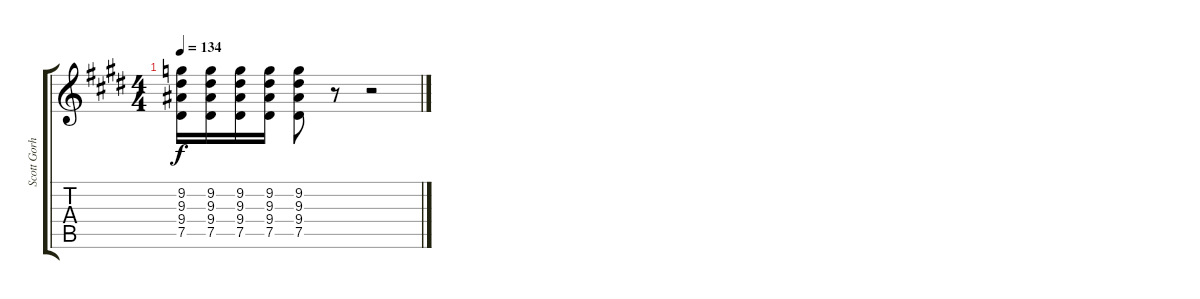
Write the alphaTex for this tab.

\track ("Scott Gorham" "Scott Gorh") {instrument overdrivenguitar}
\staff {score tabs}
\tuning (Eb4 Bb3 Gb3 Db3 Ab2 Eb2) {hide}
\ts (4 4)
\tempo 134
\clef g2
\ks e
(9.2 9.3 9.4 7.5).16{dy f} (9.2 9.3 9.4 7.5).16 (9.2 9.3 9.4 7.5).16 (9.2 9.3 9.4 7.5).16 (9.2 9.3 9.4 7.5).8 r.8 r.2
